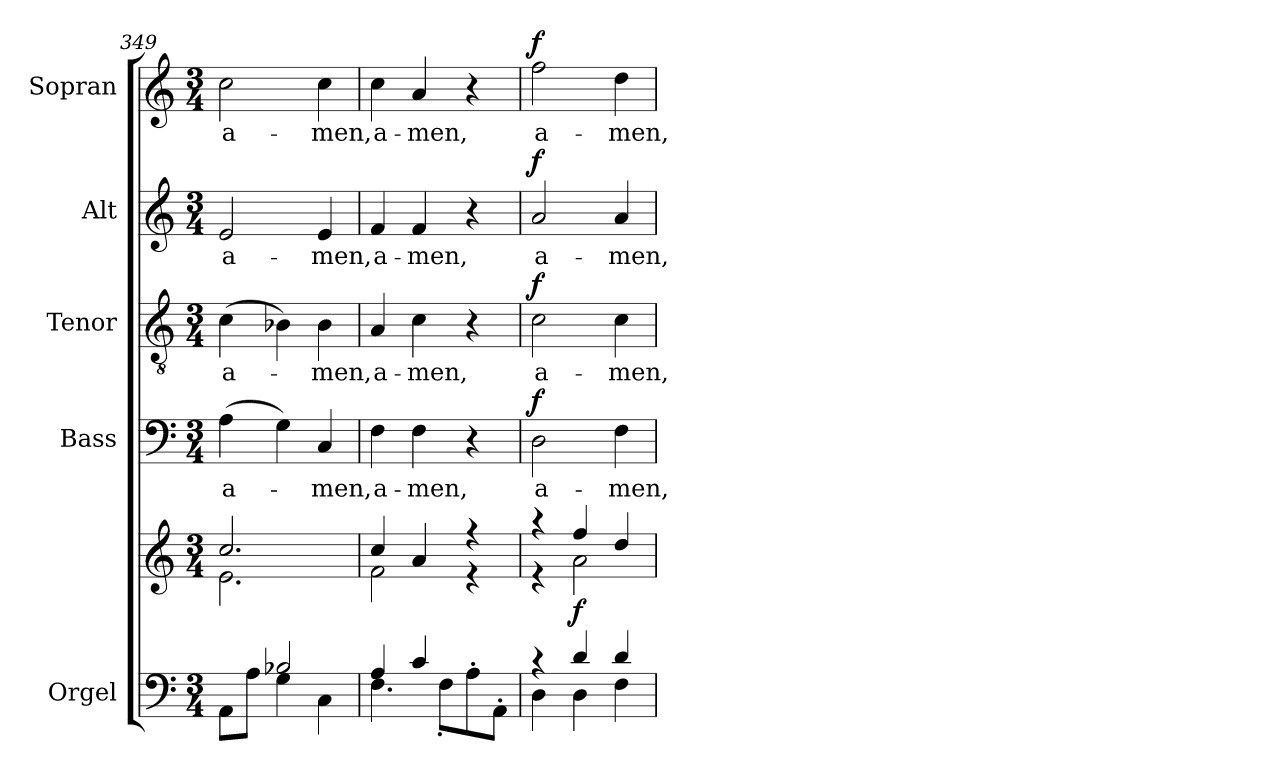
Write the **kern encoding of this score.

**kern	**kern	**dynam	**kern	**text	**dynam	**kern	**text	**dynam	**kern	**text	**dynam	**kern	**text	**dynam
*part5	*part5	*part5	*part4	*part4	*part4	*part3	*part3	*part3	*part2	*part2	*part2	*part1	*part1	*part1
*staff6	*staff5	*staff5/6	*staff4	*staff4	*staff4	*staff3	*staff3	*staff3	*staff2	*staff2	*staff2	*staff1	*staff1	*staff1
*I"Orgel	*	*	*I"Bass	*	*	*I"Tenor	*	*	*I"Alt	*	*	*I"Sopran	*	*
*I'Org.	*	*	*I'B.	*	*	*I'T.	*	*	*I'A.	*	*	*I'S.	*	*
*clefF4	*clefG2	*	*clefF4	*	*	*clefGv2	*	*	*clefG2	*	*	*clefG2	*	*
*k[]	*k[]	*	*k[]	*	*	*k[]	*	*	*k[]	*	*	*k[]	*	*
*C:	*C:	*	*C:	*	*	*C:	*	*	*C:	*	*	*C:	*	*
*M3/4	*M3/4	*	*M3/4	*	*	*M3/4	*	*	*M3/4	*	*	*M3/4	*	*
=349	=349	=349	=349	=349	=349	=349	=349	=349	=349	=349	=349	=349	=349	=349
*^	*^	*	*	*	*	*	*	*	*	*	*	*	*	*
!	!	!	!	!	!	!LO:LY:b	!	!	!LO:LY:b	!	!	!LO:LY:b	!	!	!LO:LY:b	!
4ryy	8AA\L	2.cc/	2.e\	.	(>4A\	a-	.	(>4c\	a-	.	2e/	a-	.	2cc\	a-	.
.	8A\J	.	.	.	.	.	.	.	.	.	.	.	.	.	.	.
2B-X/	4G\	.	.	.	4G\)	.	.	4B-X\)	.	.	.	.	.	.	.	.
!	!	!	!	!	!	!LO:LY:b	!	!	!LO:LY:b	!	!	!LO:LY:b	!	!	!LO:LY:b	!
.	4C\	.	.	.	4C/	-men,	.	4B-\	-men,	.	4e/	-men,	.	4cc\	-men,	.
=350	=350	=350	=350	=350	=350	=350	=350	=350	=350	=350	=350	=350	=350	=350	=350	=350
!	!	!	!	!	!	!LO:LY:b	!	!	!LO:LY:b	!	!	!LO:LY:b	!	!	!LO:LY:b	!
4A/	4.F\	4cc/	2f\	.	4F\	a-	.	4A/	a-	.	4f/	a-	.	4cc\	a-	.
!	!	!	!	!	!	!LO:LY:b	!	!	!LO:LY:b	!	!	!LO:LY:b	!	!	!LO:LY:b	!
4c/	.	4a/	.	.	4F\	-men,	.	4c\	-men,	.	4f/	-men,	.	4a/	-men,	.
.	8F'>\L	.	.	.	.	.	.	.	.	.	.	.	.	.	.	.
4ryy	8A'>\	4r	4r	.	4r	.	.	4r	.	.	4r	.	.	4r	.	.
.	8AA'>\J	.	.	.	.	.	.	.	.	.	.	.	.	.	.	.
=351	=351	=351	=351	=351	=351	=351	=351	=351	=351	=351	=351	=351	=351	=351	=351	=351
!	!	!	!	!	!	!LO:LY:b	!LO:DY:a	!	!LO:LY:b	!LO:DY:a	!	!LO:LY:b	!LO:DY:a	!	!LO:LY:b	!LO:DY:a
4rc	4D\	4r	4r	.	2D\	a-	f	2c\	a-	f	2a/	a-	f	2ff\	a-	f
!	!	!	!	!LO:DY:b	!	!	!	!	!	!	!	!	!	!	!	!
4d/	4D\	4ff/	2a\	f	.	.	.	.	.	.	.	.	.	.	.	.
!	!	!	!	!	!	!LO:LY:b	!	!	!LO:LY:b	!	!	!LO:LY:b	!	!	!LO:LY:b	!
4d/	4F\	4dd/	.	.	4F\	-men,	.	4c\	-men,	.	4a/	-men,	.	4dd\	-men,	.
*v	*v	*	*	*	*	*	*	*	*	*	*	*	*	*	*	*
*	*v	*v	*	*	*	*	*	*	*	*	*	*	*	*	*
=	=	=	=	=	=	=	=	=	=	=	=	=	=	=
*-	*-	*-	*-	*-	*-	*-	*-	*-	*-	*-	*-	*-	*-	*-
